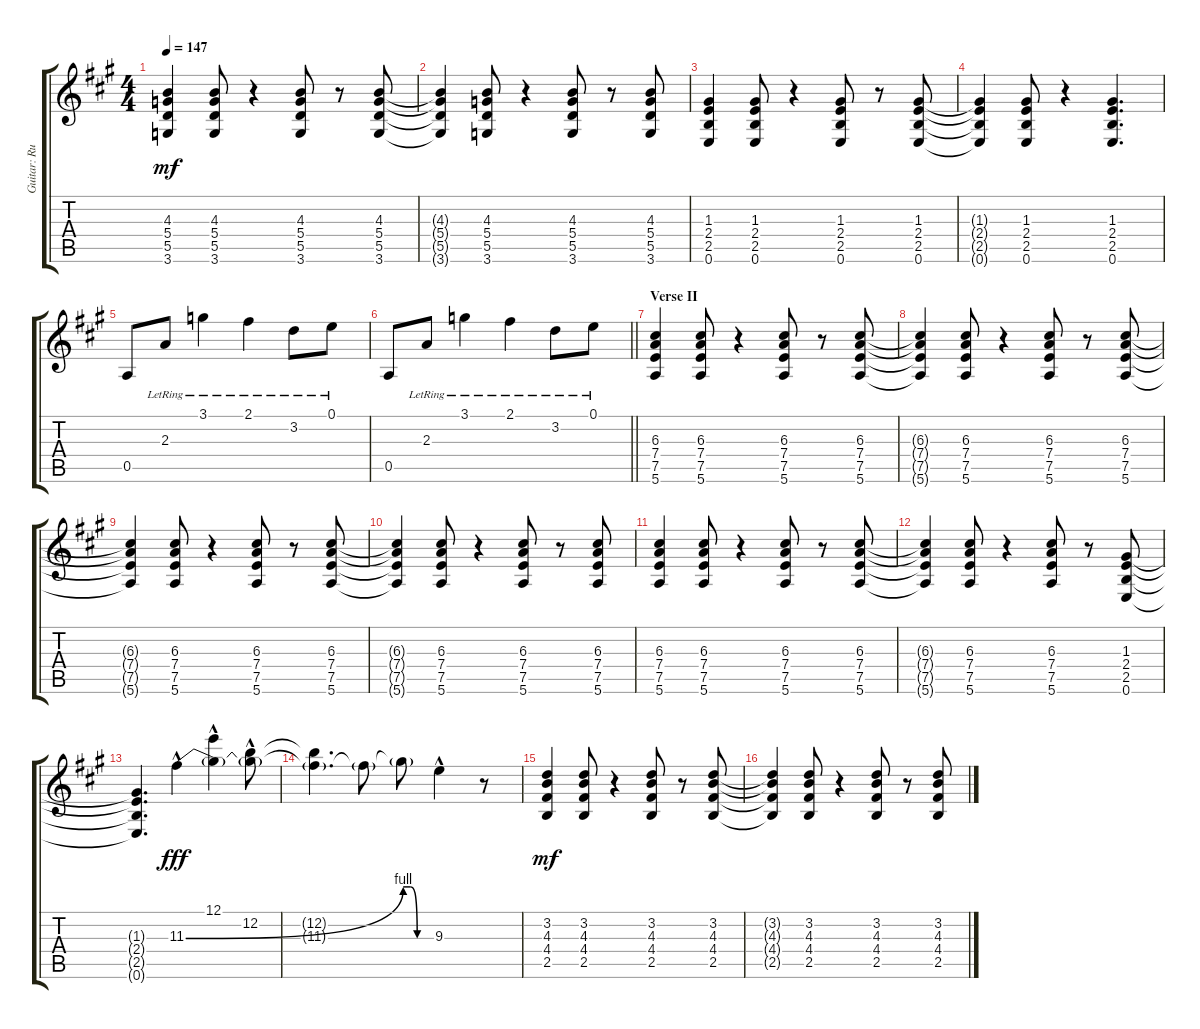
\track ("Guitar: Russell" "Guitar: Ru") {instrument distortionguitar}
\staff {score tabs}
\tuning (E4 B3 G3 D3 A2 E2) {hide}
\ts (4 4)
\tempo 147
\clef g2
\ks a
(4.3 5.4 5.5 3.6).4{dy mf} (4.3 5.4 5.5 3.6).8 r.4 (4.3 5.4 5.5 3.6).8 r.8 (4.3 5.4 5.5 3.6).8 |
(4.3{t} 5.4{t} 5.5{t} 3.6{t}).4 (4.3 5.4 5.5 3.6).8 r.4 (4.3 5.4 5.5 3.6).8 r.8 (4.3 5.4 5.5 3.6).8 |
(1.3 2.4 2.5 0.6).4 (1.3 2.4 2.5 0.6).8 r.4 (1.3 2.4 2.5 0.6).8 r.8 (1.3 2.4 2.5 0.6).8 |
(1.3{t} 2.4{t} 2.5{t} 0.6{t}).4 (1.3 2.4 2.5 0.6).8 r.4 (1.3 2.4 2.5 0.6).4{d} |
0.5.8 2.3{lr}.8 3.1{lr}.4 2.1{lr}.4 3.2{lr}.8 0.1{lr}.8 |
\barLineRight lightlight
0.5.8 2.3{lr}.8 3.1{lr}.4 2.1{lr}.4 3.2{lr}.8 0.1{lr}.8 |
\section ("" "Verse II")
(6.3 7.4 7.5 5.6).4 (6.3 7.4 7.5 5.6).8 r.4 (6.3 7.4 7.5 5.6).8 r.8 (6.3 7.4 7.5 5.6).8 |
(6.3{t} 7.4{t} 7.5{t} 5.6{t}).4 (6.3 7.4 7.5 5.6).8 r.4 (6.3 7.4 7.5 5.6).8 r.8 (6.3 7.4 7.5 5.6).8 |
(6.3{t} 7.4{t} 7.5{t} 5.6{t}).4 (6.3 7.4 7.5 5.6).8 r.4 (6.3 7.4 7.5 5.6).8 r.8 (6.3 7.4 7.5 5.6).8 |
(6.3{t} 7.4{t} 7.5{t} 5.6{t}).4 (6.3 7.4 7.5 5.6).8 r.4 (6.3 7.4 7.5 5.6).8 r.8 (6.3 7.4 7.5 5.6).8 |
(6.3 7.4 7.5 5.6).4 (6.3 7.4 7.5 5.6).8 r.4 (6.3 7.4 7.5 5.6).8 r.8 (6.3 7.4 7.5 5.6).8 |
(6.3{t} 7.4{t} 7.5{t} 5.6{t}).4 (6.3 7.4 7.5 5.6).8 r.4 (6.3 7.4 7.5 5.6).8 r.8 (1.3 2.4 2.5 0.6).8 |
(1.3{t} 2.4{t} 2.5{t} 0.6{t}).4{d} 11.3{be (bend 0 0 60 4) hac}.4{dy fff} (12.1{hac} 11.3{t}).4 (12.2{hac} 11.3{t}).8 |
(12.2{t} 11.3{t}).4{d} 11.3{t}.8 11.3{be (custom 0 4 15 4 30 0 60 0) t}.8 9.3{hac}.4 r.8 |
(3.2 4.3 4.4 2.5).4{dy mf} (3.2 4.3 4.4 2.5).8 r.4 (3.2 4.3 4.4 2.5).8 r.8 (3.2 4.3 4.4 2.5).8 |
(3.2{t} 4.3{t} 4.4{t} 2.5{t}).4 (3.2 4.3 4.4 2.5).8 r.4 (3.2 4.3 4.4 2.5).8 r.8 (3.2 4.3 4.4 2.5).8
